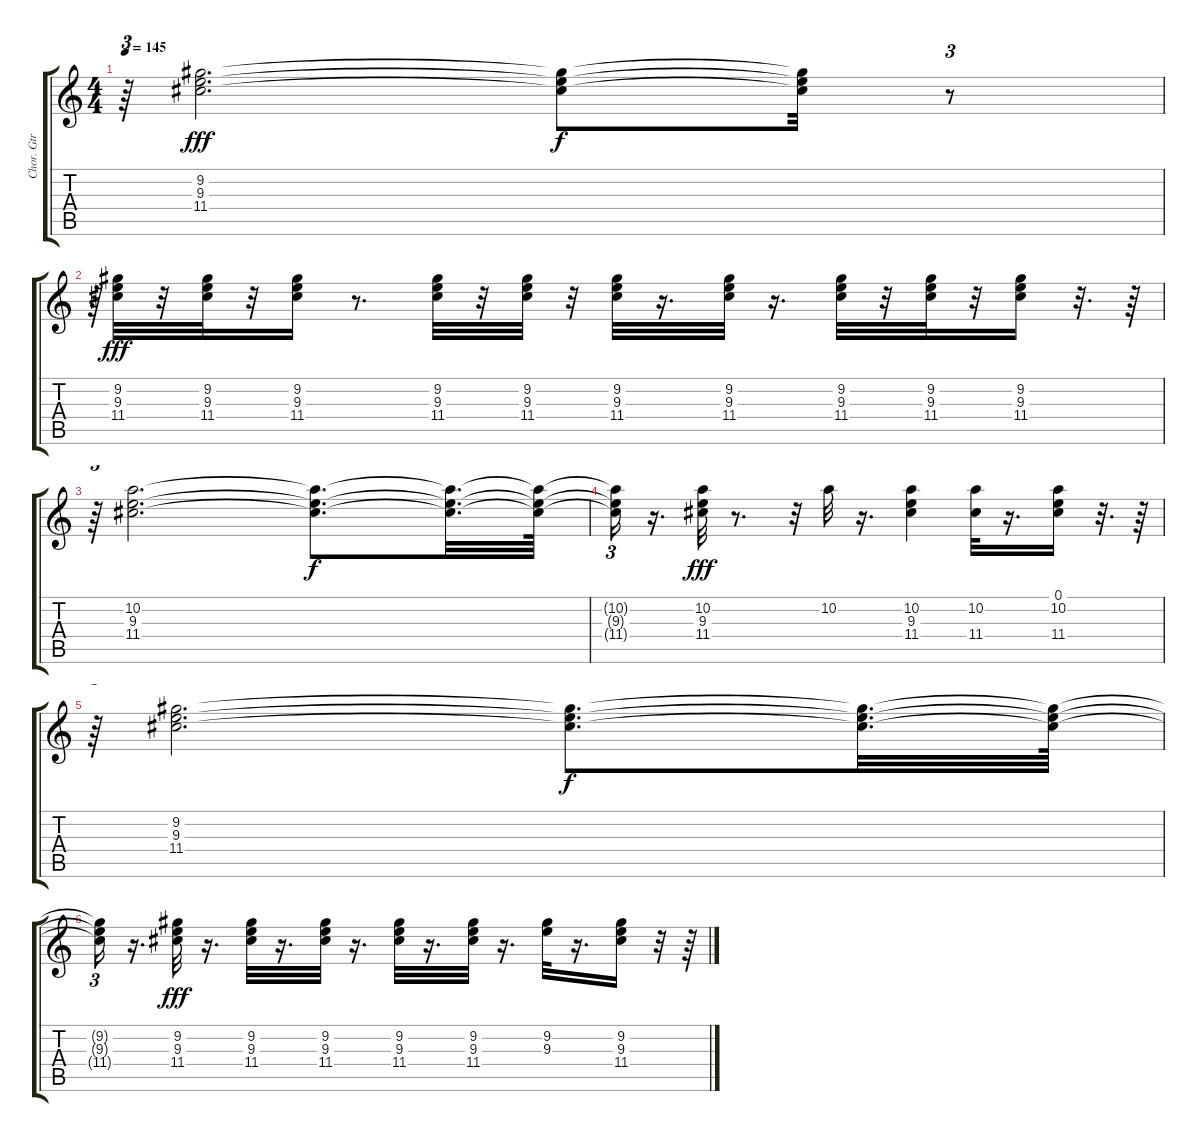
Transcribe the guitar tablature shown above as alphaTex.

\track ("Chor. Gtr" "Chor. Gtr") {instrument electricguitarclean}
\staff {score tabs}
\tuning (E4 B3 G3 D3 A2 E2) {hide}
\ts (4 4)
\tempo 145
\clef g2
\ks c
r.64{tu (3 2) dy fff} (9.2 9.3 11.4).2{d} (9.2{t} 9.3{t} 11.4{t}).8{dy f} (9.2{t} 9.3{t} 11.4{t}).32 r.8{tu (3 2)} |
r.64{tu (3 2)} (9.2 9.3 11.4).32{dy fff} r.32 (9.2 9.3 11.4).32 r.32 (9.2 9.3 11.4).16 r.8{d} (9.2 9.3 11.4).32 r.32 (9.2 9.3 11.4).32 r.32 (9.2 9.3 11.4).32 r.16{d} (9.2 9.3 11.4).32 r.16{d} (9.2 9.3 11.4).32 r.32 (9.2 9.3 11.4).32 r.32 (9.2 9.3 11.4).16 r.32{d} r.64 |
r.64{tu (3 2)} (10.2 9.3 11.4).2{d} (10.2{t} 9.3{t} 11.4{t}).8{d dy f} (10.2{t} 9.3{t} 11.4{t}).32{d} (10.2{t} 9.3{t} 11.4{t}).64 |
(10.2{t} 9.3{t} 11.4{t}).16{tu (3 2)} r.16{d} (10.2 9.3 11.4).32{dy fff} r.8{d} r.32 10.2.32 r.16{d} (10.2 9.3 11.4).4 (10.2 11.4).32 r.16{d} (0.1 10.2 11.4).16 r.32{d} r.64 |
r.64{tu (3 2)} (9.2 9.3 11.4).2{d} (9.2{t} 9.3{t} 11.4{t}).8{d dy f} (9.2{t} 9.3{t} 11.4{t}).32{d} (9.2{t} 9.3{t} 11.4{t}).64 |
(9.2{t} 9.3{t} 11.4{t}).16{tu (3 2)} r.16{d} (9.2 9.3 11.4).32{dy fff} r.16{d} (9.2 9.3 11.4).32 r.16{d} (9.2 9.3 11.4).32 r.16{d} (9.2 9.3 11.4).32 r.16{d} (9.2 9.3 11.4).32 r.16{d} (9.2 9.3).32 r.16{d} (9.2 9.3 11.4).16 r.32 r.64
